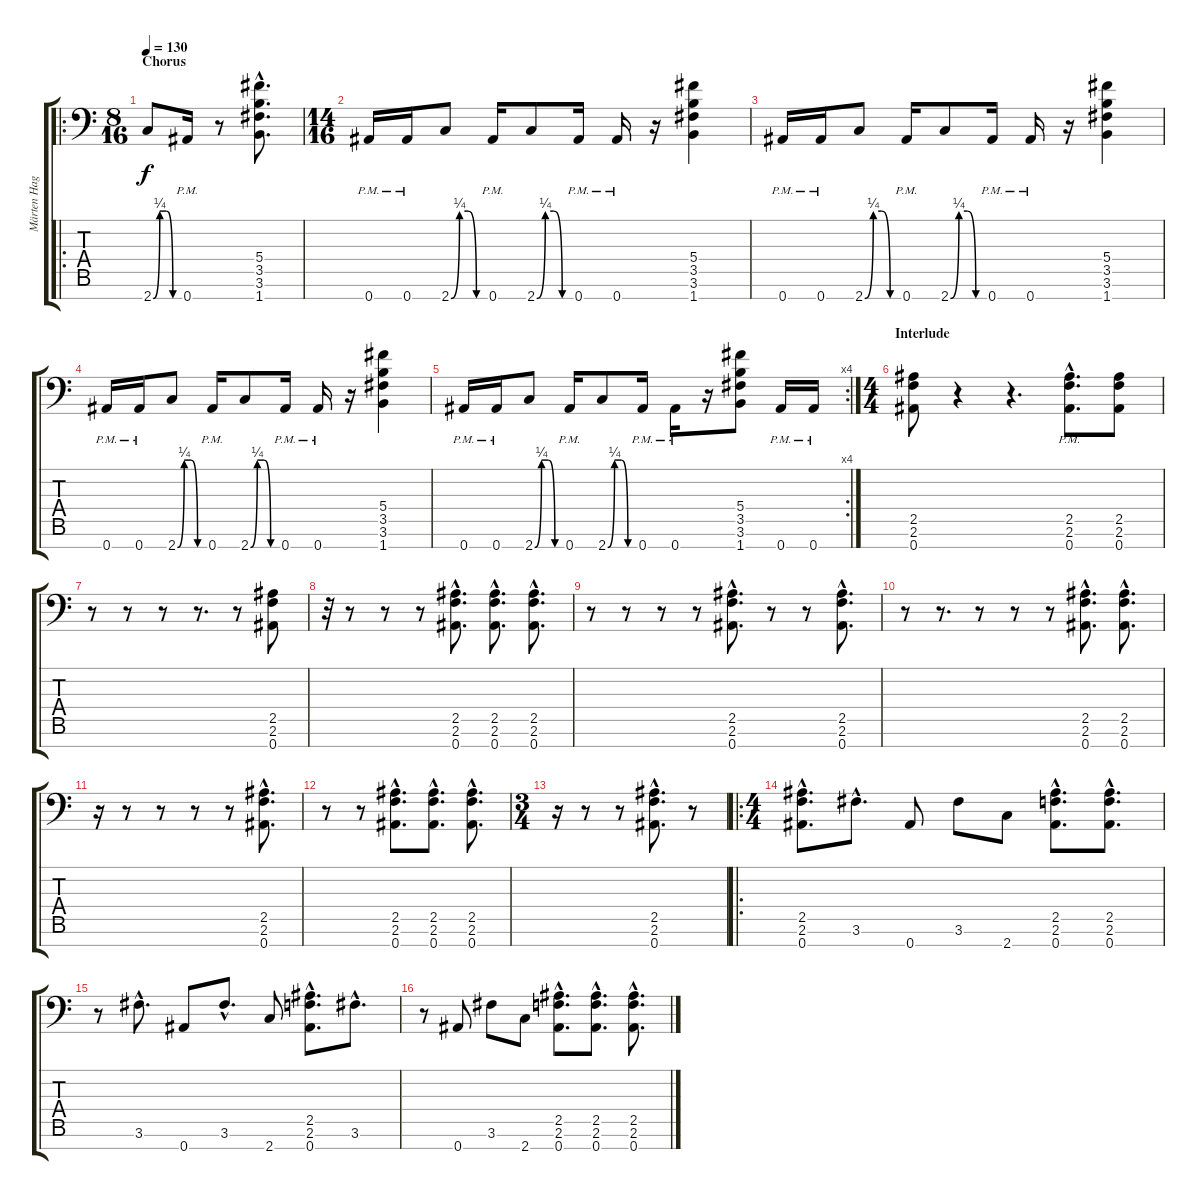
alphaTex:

\track ("Märten Hagström - Guitar" "Märten Hag") {instrument distortionguitar}
\staff {score tabs}
\tuning (Eb4 Bb3 Gb3 Db3 Ab2 Eb2 Bb1) {hide}
\ro
\ts (8 16)
\section ("" "Chorus")
\tempo 130
\clef f4
\ks c
2.7{be (custom 0 0 15 1 30 1 45 0 60 0)}.8{dy f volume 16 balance 8} 0.7{pm}.16 r.8 (5.4{hac} 3.5{hac} 3.6{hac} 1.7{hac}).8{d} |
\ts (14 16)
0.7{pm}.16 0.7{pm}.16 2.7{be (custom 0 0 15 1 30 1 45 0 60 0)}.8 0.7{pm}.16 2.7{be (custom 0 0 15 1 30 1 45 0 60 0)}.8 0.7{pm}.16 0.7{pm}.16 r.16 (5.4 3.5 3.6 1.7).4 |
0.7{pm}.16 0.7{pm}.16 2.7{be (custom 0 0 15 1 30 1 45 0 60 0)}.8 0.7{pm}.16 2.7{be (custom 0 0 15 1 30 1 45 0 60 0)}.8 0.7{pm}.16 0.7{pm}.16 r.16 (5.4 3.5 3.6 1.7).4 |
0.7{pm}.16 0.7{pm}.16 2.7{be (custom 0 0 15 1 30 1 45 0 60 0)}.8 0.7{pm}.16 2.7{be (custom 0 0 15 1 30 1 45 0 60 0)}.8 0.7{pm}.16 0.7{pm}.16 r.16 (5.4 3.5 3.6 1.7).4 |
\rc 4
0.7{pm}.16 0.7{pm}.16 2.7{be (custom 0 0 15 1 30 1 45 0 60 0)}.8 0.7{pm}.16 2.7{be (custom 0 0 15 1 30 1 45 0 60 0)}.8 0.7{pm}.16 0.7{pm}.16 r.16 (5.4 3.5 3.6 1.7).8 0.7{pm}.16 0.7{pm}.16 |
\ts (4 4)
\section ("" "Interlude")
(2.5 2.6 0.7).8{balance 16} r.4 r.4{d} (2.5{hac} 2.6{hac} 0.7{hac pm}).8{d} (2.5 2.6 0.7).8 |
r.8 r.8 r.8 r.8{d} r.8 (2.5 2.6 0.7).8 |
r.32 r.8 r.8 r.8 (2.5{hac} 2.6{hac} 0.7{hac}).8{d} (2.5{hac} 2.6{hac} 0.7{hac}).8{d} (2.5{hac} 2.6{hac} 0.7{hac}).8{d} |
r.8 r.8 r.8 r.8 (2.5{hac} 2.6{hac} 0.7{hac}).8{d} r.8 r.8 (2.5{hac} 2.6{hac} 0.7{hac}).8{d} |
r.8 r.8{d} r.8 r.8 r.8 (2.5{hac} 2.6{hac} 0.7{hac}).8{d} (2.5{hac} 2.6{hac} 0.7{hac}).8{d} |
r.16 r.8 r.8 r.8 r.8 (2.5{hac} 2.6{hac} 0.7{hac}).8{d} |
r.8 r.8 (2.5{hac} 2.6{hac} 0.7{hac}).8{d} (2.5{hac} 2.6{hac} 0.7{hac}).8{d} (2.5{hac} 2.6{hac} 0.7{hac}).8{d} |
\ts (3 4)
r.16 r.8 r.8 (2.5{hac} 2.6{hac} 0.7{hac}).8{d} r.8 |
\ro
\ts (4 4)
(2.5{hac} 2.6{hac} 0.7{hac}).8{d volume 16} 3.6{hac}.8{d} 0.7.8 3.6.8 2.7.8 (2.5{hac} 2.6{hac} 0.7{hac}).8{d} (2.5{hac} 2.6{hac} 0.7{hac}).8{d} |
r.8 3.6{hac}.8{d} 0.7.8 3.6{hac}.8{d} 2.7.8 (2.5{hac} 2.6{hac} 0.7{hac}).8{d} 3.6{hac}.8{d} |
r.8 0.7.8 3.6.8 2.7.8 (2.5{hac} 2.6{hac} 0.7{hac}).8{d} (2.5{hac} 2.6{hac} 0.7{hac}).8{d} (2.5{hac} 2.6{hac} 0.7{hac}).8{d}
